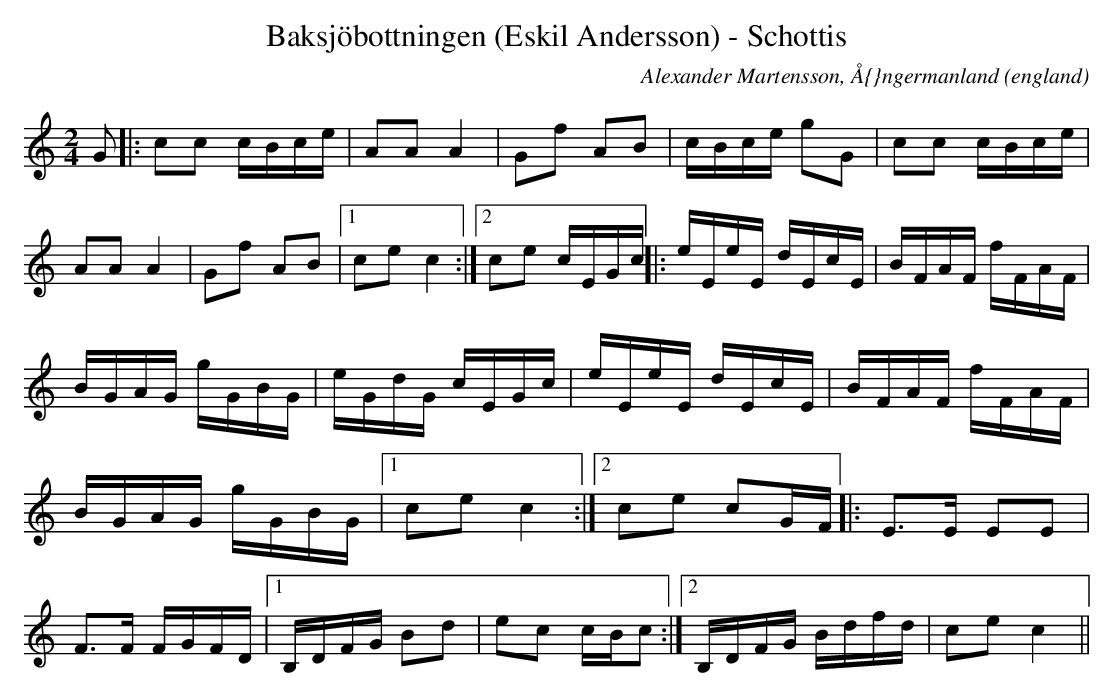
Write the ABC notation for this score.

X:1
T:Baksjöbottningen (Eskil Andersson) - Schottis
O:england
C:Alexander Martensson, \AA{}ngermanland
M:2/4
L:1/16
K:C
G2|:c2c2 cBce|A2A2 A4|\
G2f2 A2B2|cBce g2G2|\
c2c2 cBce|A2A2 A4|\
G2f2 A2B2|1 c2e2 c4:|2 c2e2 cEGc||\
|:eEeE dEcE|BFAF fFAF|\
BGAG gGBG|eGdG cEGc|\
eEeE dEcE|BFAF fFAF|\
BGAG gGBG|1 c2e2 c4:|2 c2e2 c2GF||\
|:E3E E2E2|F3F FGFD|1 B,DFG B2d2|\
e2c2 cBc2:|2 B,DFG Bdfd|c2e2 c4||
